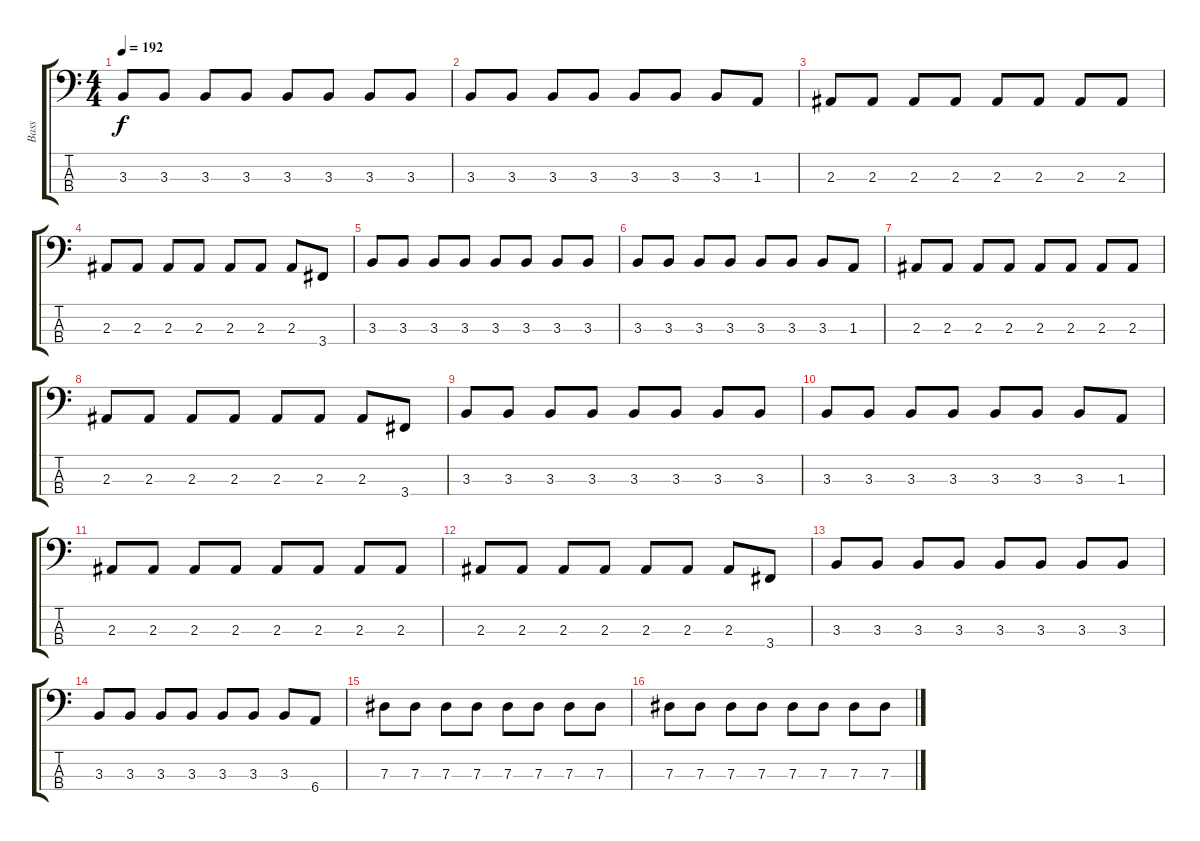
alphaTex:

\track ("Bass" "Bass") {instrument fretlessbass}
\staff {score tabs}
\tuning (Gb2 Db2 Ab1 Eb1) {hide}
\ts (4 4)
\tempo 192
\clef f4
\ks c
3.3.8{dy f} 3.3.8 3.3.8 3.3.8 3.3.8 3.3.8 3.3.8 3.3.8 |
3.3.8 3.3.8 3.3.8 3.3.8 3.3.8 3.3.8 3.3.8 1.3.8 |
2.3.8 2.3.8 2.3.8 2.3.8 2.3.8 2.3.8 2.3.8 2.3.8 |
2.3.8 2.3.8 2.3.8 2.3.8 2.3.8 2.3.8 2.3.8 3.4.8 |
3.3.8 3.3.8 3.3.8 3.3.8 3.3.8 3.3.8 3.3.8 3.3.8 |
3.3.8 3.3.8 3.3.8 3.3.8 3.3.8 3.3.8 3.3.8 1.3.8 |
2.3.8 2.3.8 2.3.8 2.3.8 2.3.8 2.3.8 2.3.8 2.3.8 |
2.3.8 2.3.8 2.3.8 2.3.8 2.3.8 2.3.8 2.3.8 3.4.8 |
3.3.8 3.3.8 3.3.8 3.3.8 3.3.8 3.3.8 3.3.8 3.3.8 |
3.3.8 3.3.8 3.3.8 3.3.8 3.3.8 3.3.8 3.3.8 1.3.8 |
2.3.8 2.3.8 2.3.8 2.3.8 2.3.8 2.3.8 2.3.8 2.3.8 |
2.3.8 2.3.8 2.3.8 2.3.8 2.3.8 2.3.8 2.3.8 3.4.8 |
3.3.8 3.3.8 3.3.8 3.3.8 3.3.8 3.3.8 3.3.8 3.3.8 |
3.3.8 3.3.8 3.3.8 3.3.8 3.3.8 3.3.8 3.3.8 6.4.8 |
7.3.8 7.3.8 7.3.8 7.3.8 7.3.8 7.3.8 7.3.8 7.3.8 |
7.3.8 7.3.8 7.3.8 7.3.8 7.3.8 7.3.8 7.3.8 7.3.8
